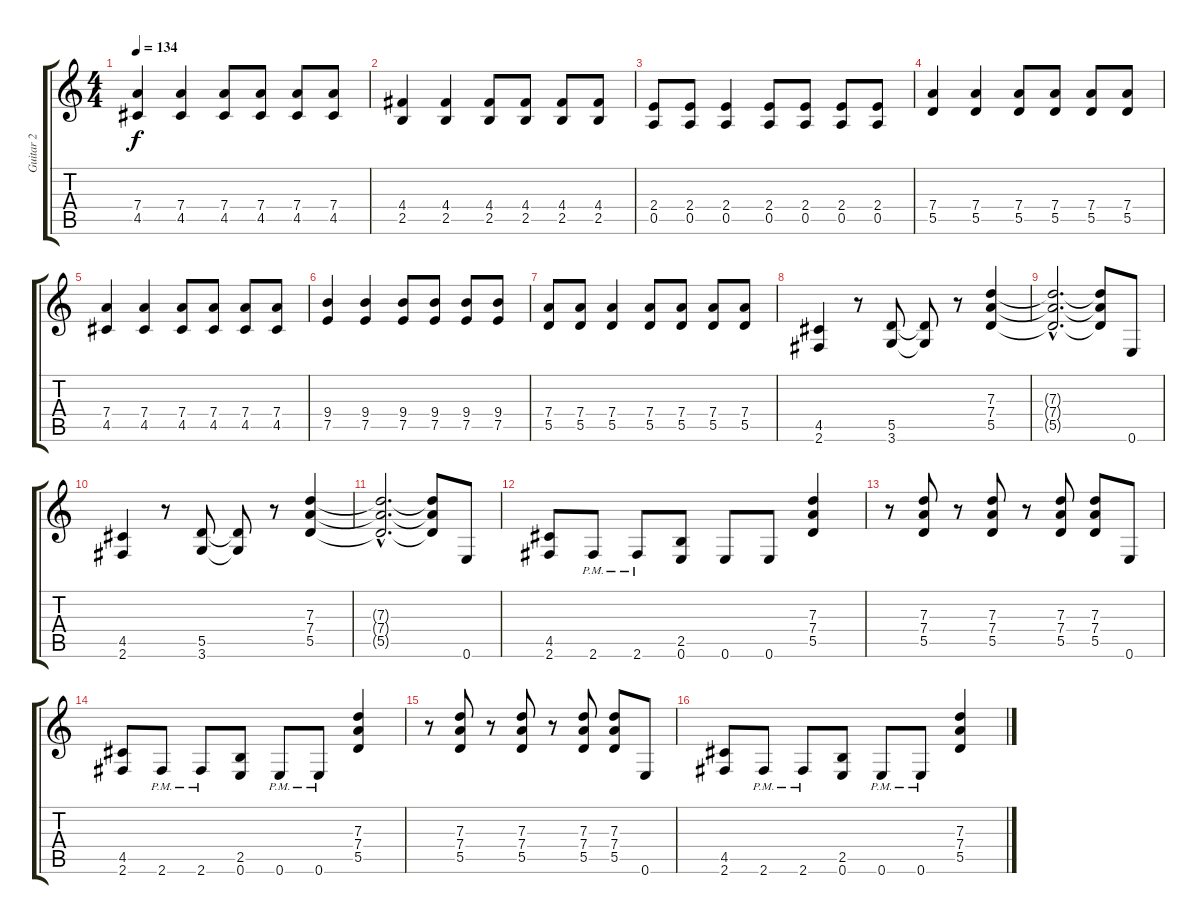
\track ("Guitar 2" "Guitar 2") {instrument distortionguitar}
\staff {score tabs}
\tuning (E4 B3 G3 D3 A2 E2) {hide}
\ts (4 4)
\tempo 134
\clef g2
\ks c
(7.4 4.5).4{dy f} (7.4 4.5).4 (7.4 4.5).8 (7.4 4.5).8 (7.4 4.5).8 (7.4 4.5).8 |
(4.4 2.5).4 (4.4 2.5).4 (4.4 2.5).8 (4.4 2.5).8 (4.4 2.5).8 (4.4 2.5).8 |
(2.4 0.5).8 (2.4 0.5).8 (2.4 0.5).4 (2.4 0.5).8 (2.4 0.5).8 (2.4 0.5).8 (2.4 0.5).8 |
(7.4 5.5).4 (7.4 5.5).4 (7.4 5.5).8 (7.4 5.5).8 (7.4 5.5).8 (7.4 5.5).8 |
(7.4 4.5).4 (7.4 4.5).4 (7.4 4.5).8 (7.4 4.5).8 (7.4 4.5).8 (7.4 4.5).8 |
(9.4 7.5).4 (9.4 7.5).4 (9.4 7.5).8 (9.4 7.5).8 (9.4 7.5).8 (9.4 7.5).8 |
(7.4 5.5).8 (7.4 5.5).8 (7.4 5.5).4 (7.4 5.5).8 (7.4 5.5).8 (7.4 5.5).8 (7.4 5.5).8 |
(4.5 2.6).4 r.8 (5.5 3.6).8 (5.5{t} 3.6{t}).8 r.8 (7.3 7.4 5.5).4 |
(7.3{hac t} 7.4{hac t} 5.5{hac t}).2{d} (7.3{t} 7.4{t} 5.5{t}).8 0.6.8 |
(4.5 2.6).4 r.8 (5.5 3.6).8 (5.5{t} 3.6{t}).8 r.8 (7.3 7.4 5.5).4 |
(7.3{hac t} 7.4{hac t} 5.5{hac t}).2{d} (7.3{t} 7.4{t} 5.5{t}).8 0.6.8 |
(4.5 2.6).8 2.6{pm}.8 2.6{pm}.8 (2.5 0.6).8 0.6.8 0.6.8 (7.3 7.4 5.5).4 |
r.8 (7.3 7.4 5.5).8 r.8 (7.3 7.4 5.5).8 r.8 (7.3 7.4 5.5).8 (7.3 7.4 5.5).8 0.6.8 |
(4.5 2.6).8 2.6{pm}.8 2.6{pm}.8 (2.5 0.6).8 0.6{pm}.8 0.6{pm}.8 (7.3 7.4 5.5).4 |
r.8 (7.3 7.4 5.5).8 r.8 (7.3 7.4 5.5).8 r.8 (7.3 7.4 5.5).8 (7.3 7.4 5.5).8 0.6.8 |
(4.5 2.6).8 2.6{pm}.8 2.6{pm}.8 (2.5 0.6).8 0.6{pm}.8 0.6{pm}.8 (7.3 7.4 5.5).4
